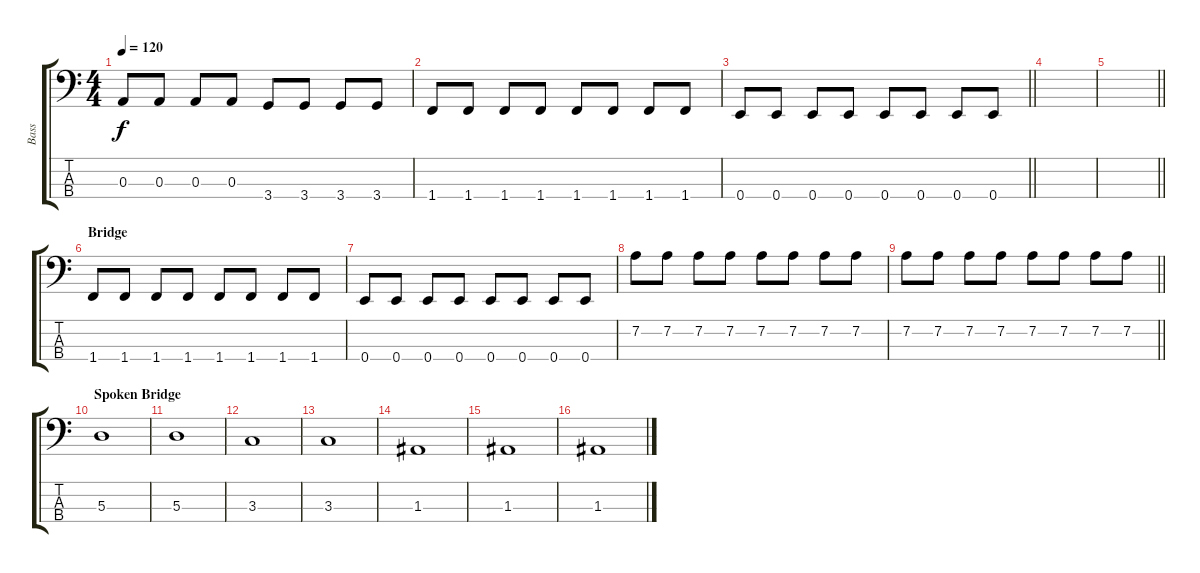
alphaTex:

\track ("Bass" "Bass") {instrument electricbassfinger}
\staff {score tabs}
\tuning (G2 D2 A1 E1) {hide}
\ts (4 4)
\tempo 120
\clef f4
\ks c
0.3.8{dy f} 0.3.8 0.3.8 0.3.8 3.4.8 3.4.8 3.4.8 3.4.8 |
1.4.8 1.4.8 1.4.8 1.4.8 1.4.8 1.4.8 1.4.8 1.4.8 |
\barLineRight lightlight
0.4.8 0.4.8 0.4.8 0.4.8 0.4.8 0.4.8 0.4.8 0.4.8 |
|
\barLineRight lightlight
|
\section ("" "Bridge")
1.4.8 1.4.8 1.4.8 1.4.8 1.4.8 1.4.8 1.4.8 1.4.8 |
0.4.8 0.4.8 0.4.8 0.4.8 0.4.8 0.4.8 0.4.8 0.4.8 |
7.2.8 7.2.8 7.2.8 7.2.8 7.2.8 7.2.8 7.2.8 7.2.8 |
\barLineRight lightlight
7.2.8 7.2.8 7.2.8 7.2.8 7.2.8 7.2.8 7.2.8 7.2.8 |
\section ("" "Spoken Bridge")
5.3.1 |
5.3.1 |
3.3.1 |
3.3.1 |
1.3.1 |
1.3.1 |
1.3.1
